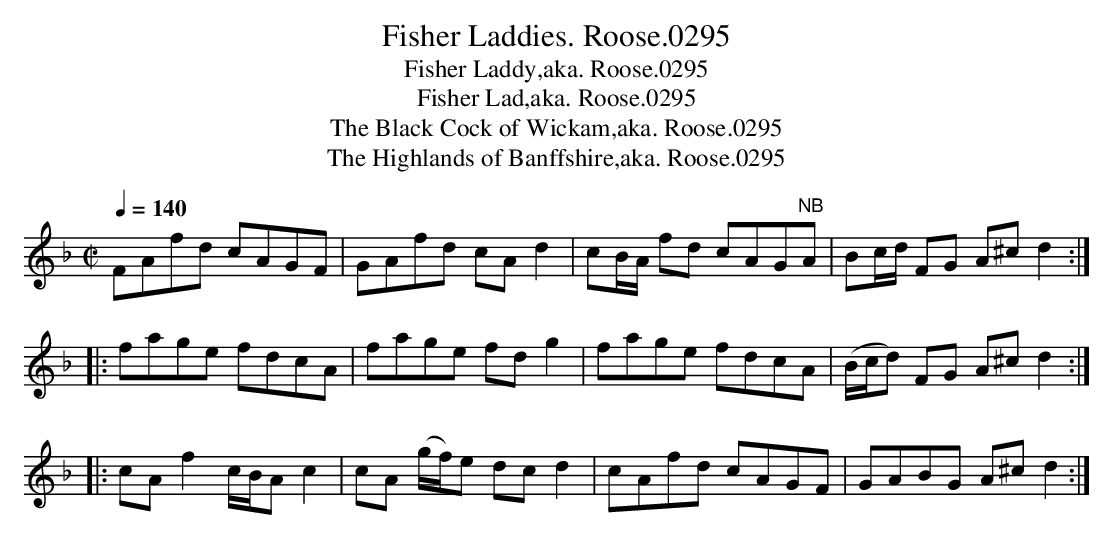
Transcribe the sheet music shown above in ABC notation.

X:1
T:Fisher Laddies. Roose.0295
T:Fisher Laddy,aka. Roose.0295
T:Fisher Lad,aka. Roose.0295
T:Black Cock of Wickam,aka. Roose.0295, The
T:Highlands of Banffshire,aka. Roose.0295, The
M:C|
L:1/8
Q:1/4=140
K:Dm
FAfd cAGF|GAfd cA d2|cB/A/ fd cAG"^NB"A|Bc/d/ FG A^c d2 :|
|:fage fdcA|fage fd g2|fage fdcA|(B/c/d) FG A^c d2 :|
|:cA f2 c/B/A c2|cA (g/f/)e dc d2|cAfd cAGF|GABG A^c d2 :|
